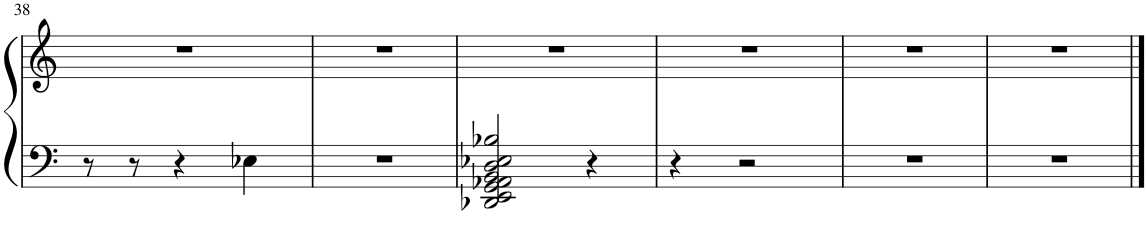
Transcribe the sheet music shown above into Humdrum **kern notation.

**kern	**kern
*part1	*part1
*staff2	*staff1
*I"Piano	*
*I'Pno.	*
!!LO:PB:g=z
*clefF4	*clefG2
*k[]	*k[]
*M3/4	*M3/4
=38	=38
8r	2.r
8r	.
4r	.
4E-X\	.
=39	=39
2.r	2.r
=40	=40
2DD-X/ 2EE/ 2GG/ 2AA-X/ 2BB/ 2D/ 2E-X/ 2B-X/	2.r
4r	.
=41	=41
4r	2.r
2r	.
=42	=42
2.r	2.r
=43	=43
2.r	2.r
==	==
*-	*-
